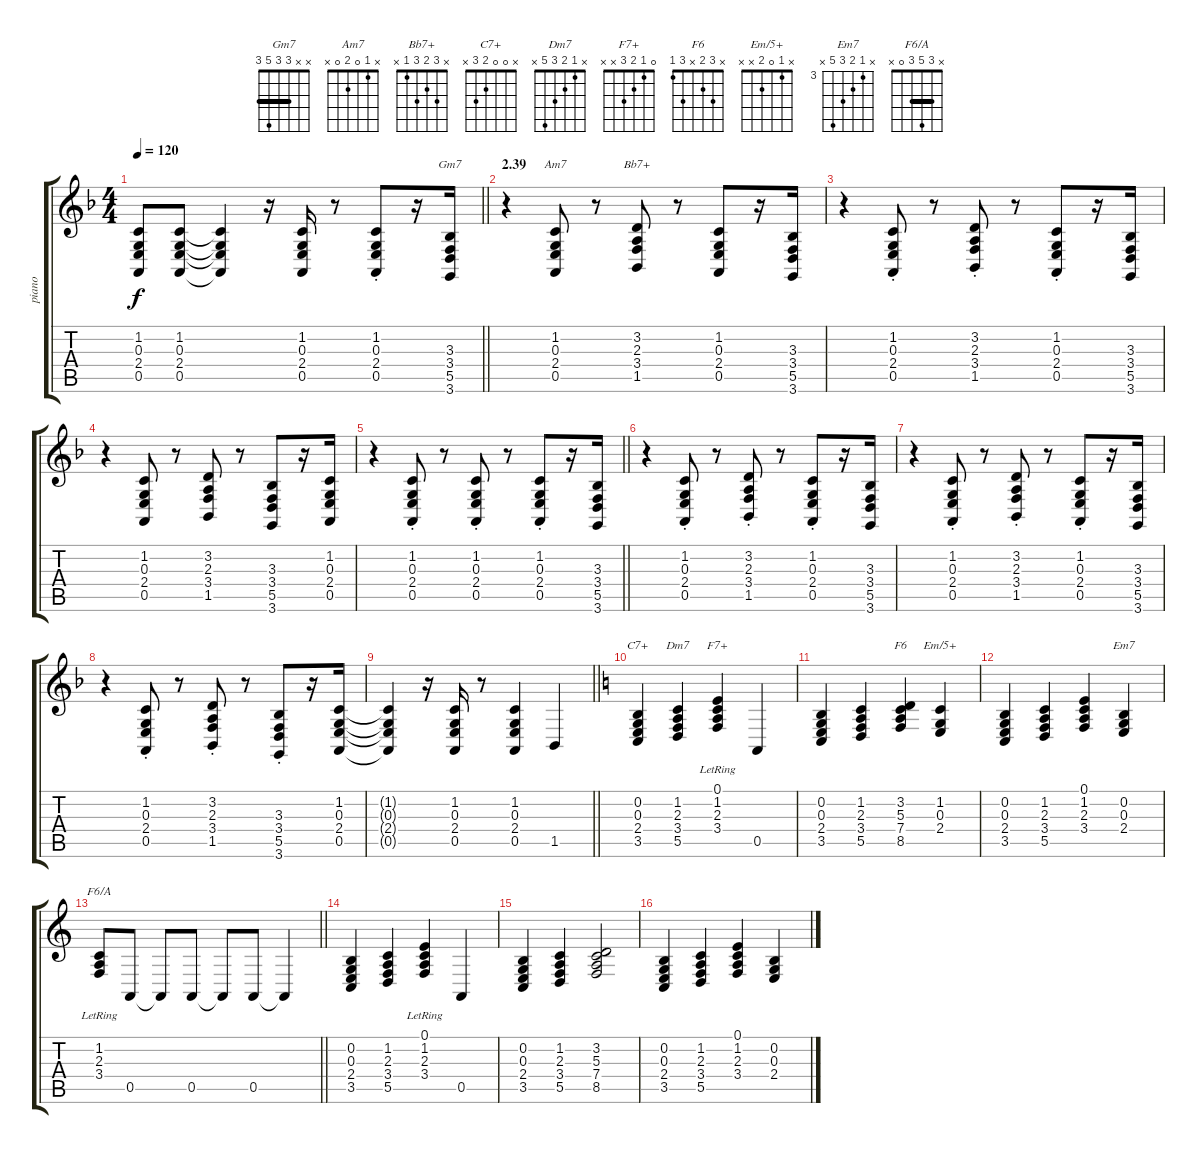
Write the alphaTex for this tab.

\track ("piano" "piano") {instrument acousticgrandpiano}
\staff {score tabs}
\tuning (E4 B3 G3 D3 A2 E2) {hide}
\chord ("Gm7" x x 3 3 5 3) {barre 3}
\chord ("Am7" x 1 0 2 0 x)
\chord ("Bb7+" x 3 2 3 1 x)
\chord ("C7+" x 0 0 2 3 x)
\chord ("Dm7" x 1 2 3 5 x)
\chord ("F7+" 0 1 2 3 x x)
\chord ("F6" x 3 2 x 3 1)
\chord ("Em/5+" x 1 0 2 x x)
\chord ("Em7" x 3 4 5 7 x) {firstfret 3}
\chord ("F6/A" x 3 5 3 0 x) {barre 3}
\ts (4 4)
\tempo 120
\clef g2
\barLineRight lightlight
\ks f
(1.2{t} 0.3{t} 2.4{t} 0.5{t}).8{dy f} (1.2 0.3 2.4 0.5).8 (1.2{t} 0.3{t} 2.4{t} 0.5{t}).4 r.16 (1.2 0.3 2.4 0.5).16 r.8 (1.2{st} 0.3{st} 2.4{st} 0.5{st}).8 r.16 (3.3 3.4 5.5 3.6).16{ch "Gm7"} |
\section ("" "2.39")
r.4 (1.2 0.3 2.4 0.5).8{ch "Am7"} r.8 (3.2 2.3 3.4 1.5).8{ch "Bb7+"} r.8 (1.2 0.3 2.4 0.5).8 r.16 (3.3 3.4 5.5 3.6).16 |
r.4 (1.2{st} 0.3{st} 2.4{st} 0.5{st}).8 r.8 (3.2{st} 2.3{st} 3.4{st} 1.5{st}).8 r.8 (1.2{st} 0.3{st} 2.4{st} 0.5{st}).8 r.16 (3.3 3.4 5.5 3.6).16 |
r.4 (1.2 0.3 2.4 0.5).8 r.8 (3.2 2.3 3.4 1.5).8 r.8 (3.3 3.4 5.5 3.6).8 r.16 (1.2 0.3 2.4 0.5).16 |
\barLineRight lightlight
r.4 (1.2{st} 0.3{st} 2.4{st} 0.5{st}).8 r.8 (1.2{st} 0.3{st} 2.4{st} 0.5{st}).8 r.8 (1.2{st} 0.3{st} 2.4{st} 0.5{st}).8 r.16 (3.3 3.4 5.5 3.6).16 |
r.4 (1.2{st} 0.3{st} 2.4{st} 0.5{st}).8 r.8 (3.2{st} 2.3{st} 3.4{st} 1.5{st}).8 r.8 (1.2{st} 0.3{st} 2.4{st} 0.5{st}).8 r.16 (3.3 3.4 5.5 3.6).16 |
r.4 (1.2{st} 0.3{st} 2.4{st} 0.5{st}).8 r.8 (3.2{st} 2.3{st} 3.4{st} 1.5{st}).8 r.8 (1.2{st} 0.3{st} 2.4{st} 0.5{st}).8 r.16 (3.3 3.4 5.5 3.6).16 |
r.4 (1.2{st} 0.3{st} 2.4{st} 0.5{st}).8 r.8 (3.2{st} 2.3{st} 3.4{st} 1.5{st}).8 r.8 (3.3{st} 3.4{st} 5.5{st} 3.6{st}).8 r.16 (1.2 0.3 2.4 0.5).16 |
\barLineRight lightlight
(1.2{t} 0.3{t} 2.4{t} 0.5{t}).4 r.16 (1.2 0.3 2.4 0.5).16 r.8 (1.2 0.3 2.4 0.5).4 1.5.4 |
\ks c
(0.2 0.3 2.4 3.5).4{ch "C7+"} (1.2 2.3 3.4 5.5).4{ch "Dm7"} (0.1{lr} 1.2{lr} 2.3{lr} 3.4{lr}).4{ch "F7+"} 0.5.4 |
(0.2 0.3 2.4 3.5).4 (1.2 2.3 3.4 5.5).4 (3.2 5.3 7.4 8.5).4{ch "F6"} (1.2 0.3 2.4).4{ch "Em/5+"} |
(0.2 0.3 2.4 3.5).4 (1.2 2.3 3.4 5.5).4 (0.1 1.2 2.3 3.4).4 (0.2 0.3 2.4).4{ch "Em7"} |
\barLineRight lightlight
(1.2{lr} 2.3{lr} 3.4{lr}).8{ch "F6/A"} 0.5.8 0.5{t}.8 0.5.8 0.5{t}.8 0.5.8 0.5{t}.4 |
(0.2 0.3 2.4 3.5).4 (1.2 2.3 3.4 5.5).4 (0.1{lr} 1.2{lr} 2.3{lr} 3.4{lr}).4 0.5.4 |
(0.2 0.3 2.4 3.5).4 (1.2 2.3 3.4 5.5).4 (3.2 5.3 7.4 8.5).2 |
(0.2 0.3 2.4 3.5).4 (1.2 2.3 3.4 5.5).4 (0.1 1.2 2.3 3.4).4 (0.2 0.3 2.4).4
